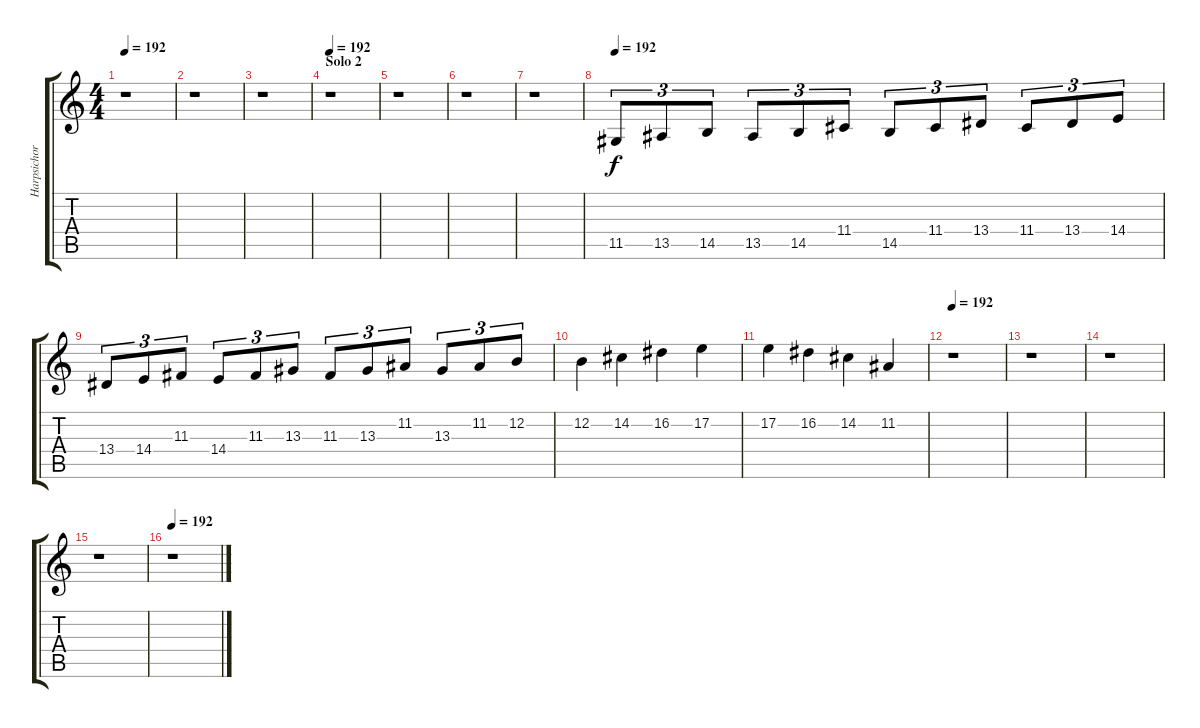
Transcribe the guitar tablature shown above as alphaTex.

\track ("Harpsichord - Left" "Harpsichor") {instrument harpsichord}
\staff {score tabs}
\tuning (E4 B3 G3 D3 A2 E2) {hide}
\ts (4 4)
\tempo 192
\clef g2
\ks c
r.1{dy f} |
r.1 |
r.1 |
\section ("" "Solo 2")
\tempo 192
r.1 |
r.1 |
r.1 |
r.1 |
\section ("" "")
\tempo 192
11.5.8{tu (3 2)} 13.5.8{tu (3 2)} 14.5.8{tu (3 2)} 13.5.8{tu (3 2)} 14.5.8{tu (3 2)} 11.4.8{tu (3 2)} 14.5.8{tu (3 2)} 11.4.8{tu (3 2)} 13.4.8{tu (3 2)} 11.4.8{tu (3 2)} 13.4.8{tu (3 2)} 14.4.8{tu (3 2)} |
13.4.8{tu (3 2)} 14.4.8{tu (3 2)} 11.3.8{tu (3 2)} 14.4.8{tu (3 2)} 11.3.8{tu (3 2)} 13.3.8{tu (3 2)} 11.3.8{tu (3 2)} 13.3.8{tu (3 2)} 11.2.8{tu (3 2)} 13.3.8{tu (3 2)} 11.2.8{tu (3 2)} 12.2.8{tu (3 2)} |
12.2.4 14.2.4 16.2.4 17.2.4 |
17.2.4 16.2.4 14.2.4 11.2.4 |
\section ("" "")
\tempo 192
r.1 |
r.1 |
r.1 |
r.1 |
\tempo 192
r.1
